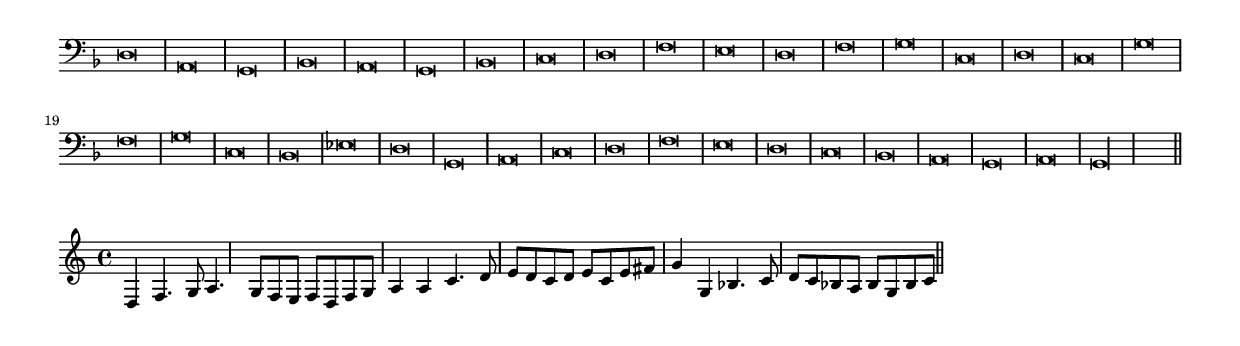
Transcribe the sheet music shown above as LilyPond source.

\version "2.12.3"

#(set-global-staff-size 15)
\paper { indent = #0 }
\layout {
	\context {
		\Score
		\override SpacingSpanner #'uniform-stretching = ##t
	}
}
<<
\new Staff \with {
	\remove "Time_signature_engraver"
}
\relative c {
	\time 2/1
	\clef bass
	\key d \minor
	d\breve a g bes a g bes c d f e d f g c, d c g' f g c, bes ees d g, a c d f e d c bes a g a g\longa \bar"||"
}
>>
<<
\new Staff \with {
%	\remove "Time_signature_engraver"
}
\relative c {
	d4 f4. g8 a4. g8 f e f d f g a4 a c4. d8 e d c d e c e fis g4 g, bes4. c8 d c bes a bes g bes c
	\bar"||"
}
>>
